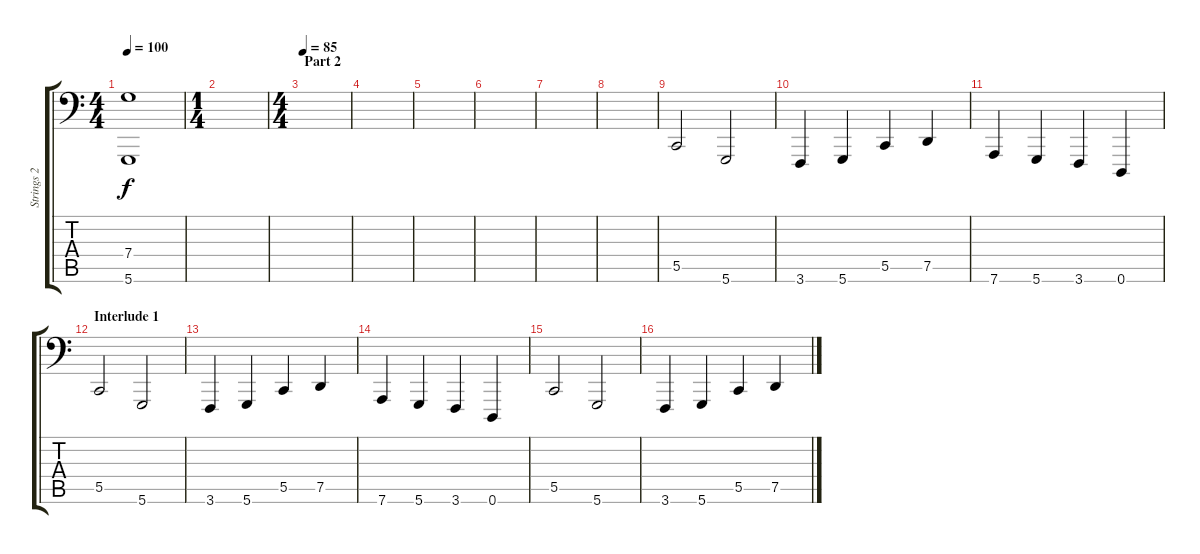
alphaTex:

\track ("Strings 2" "Strings 2") {instrument stringensemble1}
\staff {score tabs}
\tuning (D4 A3 F3 C3 G1 D1) {hide}
\ts (4 4)
\tempo 100
\clef f4
\ks c
(7.4{t} 5.6{t}).1{dy f} |
\ts (1 4)
|
\ts (4 4)
\section ("" "Part 2")
\tempo 85
|
|
|
|
|
|
5.5.2 5.6.2 |
3.6.4 5.6.4 5.5.4 7.5.4 |
7.6.4 5.6.4 3.6.4 0.6.4 |
\section ("" "Interlude 1")
5.5.2 5.6.2 |
3.6.4 5.6.4 5.5.4 7.5.4 |
7.6.4 5.6.4 3.6.4 0.6.4 |
5.5.2 5.6.2 |
3.6.4 5.6.4 5.5.4 7.5.4
